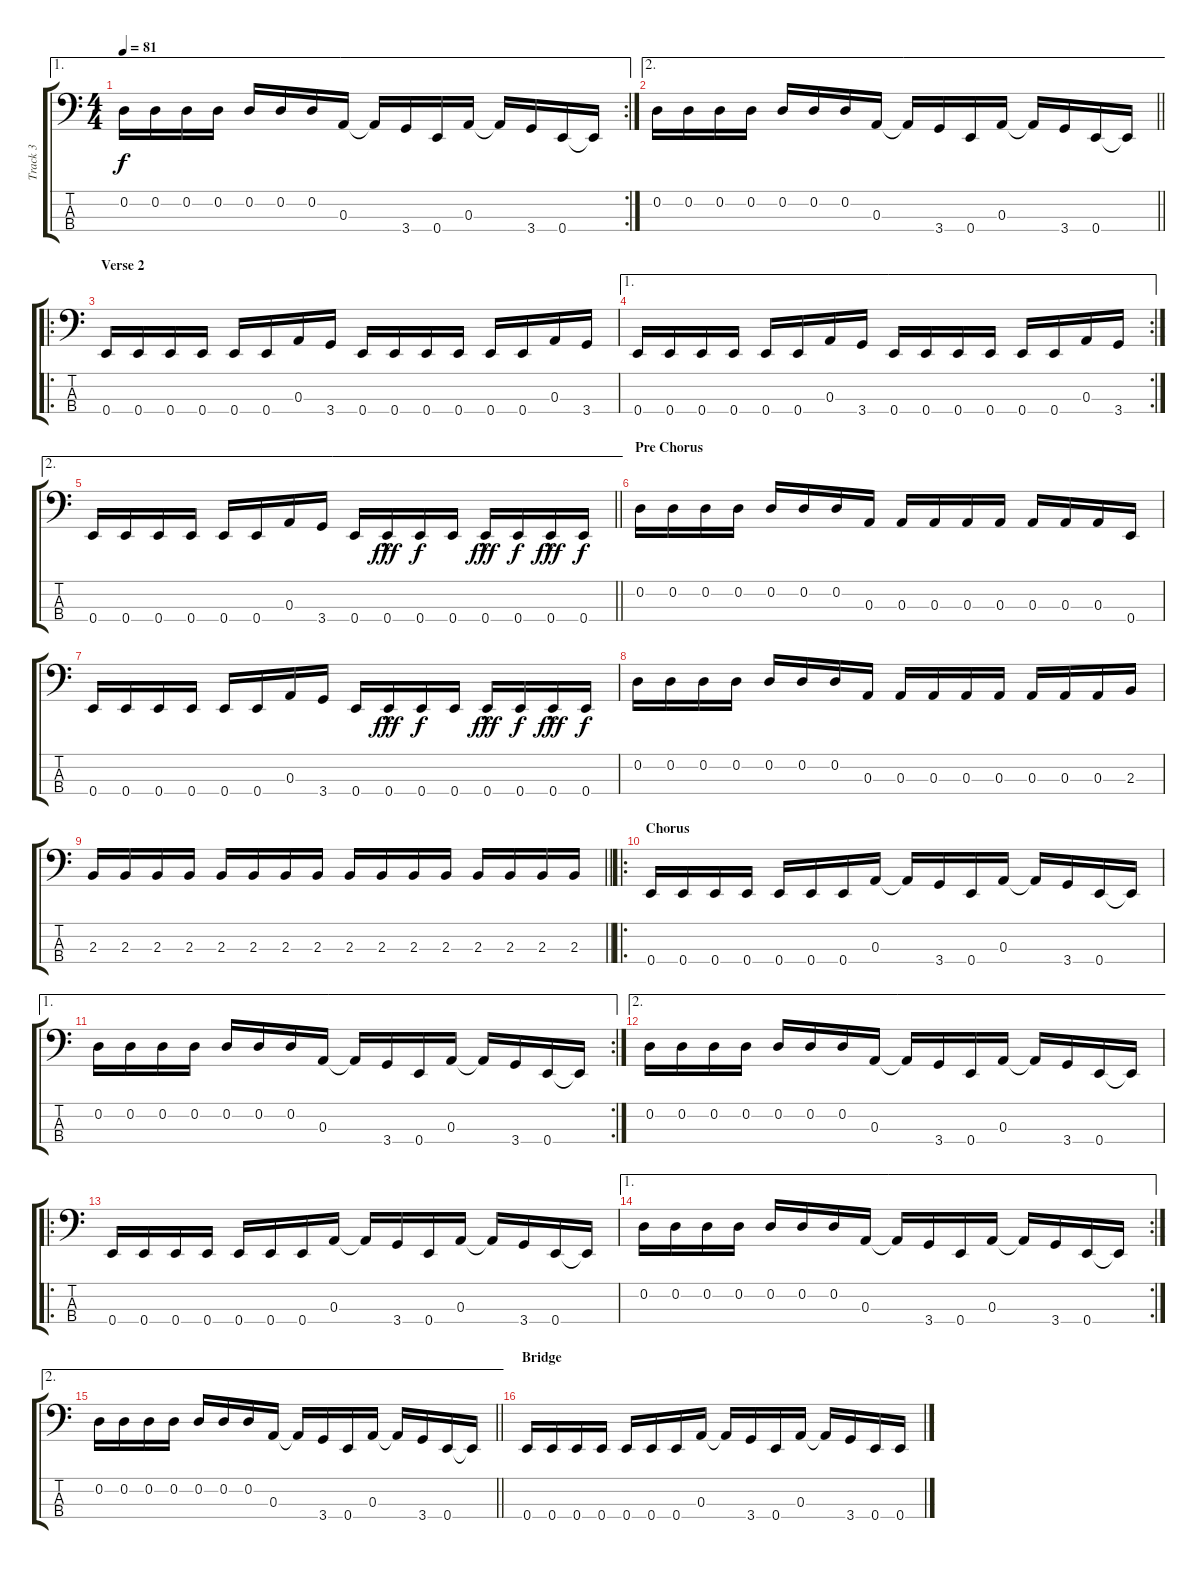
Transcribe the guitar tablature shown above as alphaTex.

\track ("Track 3" "Track 3") {instrument electricbassfinger}
\staff {score tabs}
\tuning (G2 D2 A1 E1) {hide}
\ae 1
\rc 2
\ts (4 4)
\tempo 81
\clef f4
\ks c
0.2.16{dy f} 0.2.16 0.2.16 0.2.16 0.2.16 0.2.16 0.2.16 0.3.16 0.3{t}.16 3.4.16 0.4.16 0.3.16 0.3{t}.16 3.4.16 0.4.16 0.4{t}.16 |
\ae 2
\barLineRight lightlight
0.2.16 0.2.16 0.2.16 0.2.16 0.2.16 0.2.16 0.2.16 0.3.16 0.3{t}.16 3.4.16 0.4.16 0.3.16 0.3{t}.16 3.4.16 0.4.16 0.4{t}.16 |
\ro
\section ("" "Verse 2")
0.4.16 0.4.16 0.4.16 0.4.16 0.4.16 0.4.16 0.3.16 3.4.16 0.4.16 0.4.16 0.4.16 0.4.16 0.4.16 0.4.16 0.3.16 3.4.16 |
\ae 1
\rc 2
0.4.16 0.4.16 0.4.16 0.4.16 0.4.16 0.4.16 0.3.16 3.4.16 0.4.16 0.4.16 0.4.16 0.4.16 0.4.16 0.4.16 0.3.16 3.4.16 |
\ae 2
\barLineRight lightlight
0.4.16 0.4.16 0.4.16 0.4.16 0.4.16 0.4.16 0.3.16 3.4.16 0.4.16 0.4{hac}.16{dy fff} 0.4.16{dy f} 0.4.16 0.4{hac}.16{dy fff} 0.4.16{dy f} 0.4{hac}.16{dy fff} 0.4.16{dy f} |
\section ("" "Pre Chorus")
0.2.16 0.2.16 0.2.16 0.2.16 0.2.16 0.2.16 0.2.16 0.3.16 0.3.16 0.3.16 0.3.16 0.3.16 0.3.16 0.3.16 0.3.16 0.4.16 |
0.4.16 0.4.16 0.4.16 0.4.16 0.4.16 0.4.16 0.3.16 3.4.16 0.4.16 0.4{hac}.16{dy fff} 0.4.16{dy f} 0.4.16 0.4{hac}.16{dy fff} 0.4.16{dy f} 0.4{hac}.16{dy fff} 0.4.16{dy f} |
0.2.16 0.2.16 0.2.16 0.2.16 0.2.16 0.2.16 0.2.16 0.3.16 0.3.16 0.3.16 0.3.16 0.3.16 0.3.16 0.3.16 0.3.16 2.3.16 |
\barLineRight lightlight
2.3.16 2.3.16 2.3.16 2.3.16 2.3.16 2.3.16 2.3.16 2.3.16 2.3.16 2.3.16 2.3.16 2.3.16 2.3.16 2.3.16 2.3.16 2.3.16 |
\ro
\section ("" "Chorus")
0.4.16 0.4.16 0.4.16 0.4.16 0.4.16 0.4.16 0.4.16 0.3.16 0.3{t}.16 3.4.16 0.4.16 0.3.16 0.3{t}.16 3.4.16 0.4.16 0.4{t}.16 |
\ae 1
\rc 2
0.2.16 0.2.16 0.2.16 0.2.16 0.2.16 0.2.16 0.2.16 0.3.16 0.3{t}.16 3.4.16 0.4.16 0.3.16 0.3{t}.16 3.4.16 0.4.16 0.4{t}.16 |
\ae 2
0.2.16 0.2.16 0.2.16 0.2.16 0.2.16 0.2.16 0.2.16 0.3.16 0.3{t}.16 3.4.16 0.4.16 0.3.16 0.3{t}.16 3.4.16 0.4.16 0.4{t}.16 |
\ro
0.4.16 0.4.16 0.4.16 0.4.16 0.4.16 0.4.16 0.4.16 0.3.16 0.3{t}.16 3.4.16 0.4.16 0.3.16 0.3{t}.16 3.4.16 0.4.16 0.4{t}.16 |
\ae 1
\rc 2
0.2.16 0.2.16 0.2.16 0.2.16 0.2.16 0.2.16 0.2.16 0.3.16 0.3{t}.16 3.4.16 0.4.16 0.3.16 0.3{t}.16 3.4.16 0.4.16 0.4{t}.16 |
\ae 2
\barLineRight lightlight
0.2.16 0.2.16 0.2.16 0.2.16 0.2.16 0.2.16 0.2.16 0.3.16 0.3{t}.16 3.4.16 0.4.16 0.3.16 0.3{t}.16 3.4.16 0.4.16 0.4{t}.16 |
\section ("" "Bridge")
0.4.16 0.4.16 0.4.16 0.4.16 0.4.16 0.4.16 0.4.16 0.3.16 0.3{t}.16 3.4.16 0.4.16 0.3.16 0.3{t}.16 3.4.16 0.4.16 0.4.16
